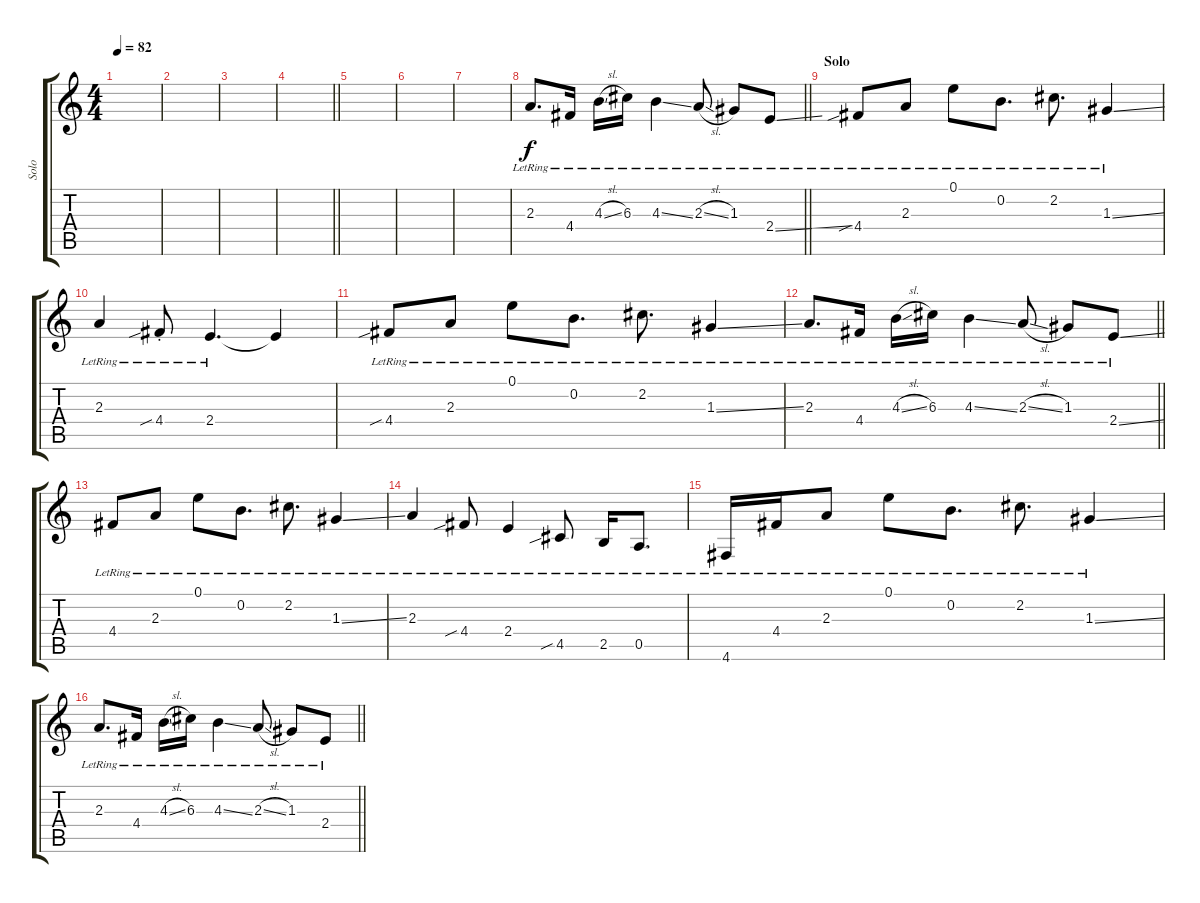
\track ("Solo" "Solo") {instrument electricguitarjazz}
\staff {score tabs}
\tuning (E4 B3 G3 D3 A2 D2) {hide}
\ts (4 4)
\section ("" "")
\tempo 82
\clef g2
\ks c
|
|
|
\barLineRight lightlight
|
|
|
|
\barLineRight lightlight
2.3{lr}.8{d volume 16 instrument electricguitarjazz} 4.4{lr}.16 4.3{sl lr}.16 6.3{lr}.16 4.3{ss lr}.4 2.3{sl lr}.8 1.3{lr}.8 2.4{ss lr}.8 |
\section ("" "Solo")
4.4{sib lr}.8 2.3{lr}.8 0.1{lr}.8 0.2{lr}.8{d} 2.2{lr}.8{d} 1.3{ss lr}.4 |
2.3{lr}.4 4.4{sib st lr}.8 2.4{lr}.4{d} 2.4{t}.4 |
4.4{sib lr}.8 2.3{lr}.8 0.1{lr}.8 0.2{lr}.8{d} 2.2{lr}.8{d} 1.3{ss lr}.4 |
\barLineRight lightlight
2.3{lr}.8{d} 4.4{lr}.16 4.3{sl lr}.16 6.3{lr}.16 4.3{ss lr}.4 2.3{sl lr}.8 1.3{lr}.8 2.4{ss lr}.8 |
4.4{lr}.8 2.3{lr}.8 0.1{lr}.8 0.2{lr}.8{d} 2.2{lr}.8{d} 1.3{ss lr}.4 |
2.3{lr}.4 4.4{sib lr}.8 2.4{lr}.4 4.5{sib lr}.8 2.5{lr}.16 0.5{lr}.8{d} |
4.6{lr}.16 4.4{lr}.16 2.3{lr}.8 0.1{lr}.8 0.2{lr}.8{d} 2.2{lr}.8{d} 1.3{ss lr}.4 |
\barLineRight lightlight
2.3{lr}.8{d} 4.4{lr}.16 4.3{sl lr}.16 6.3{lr}.16 4.3{ss lr}.4 2.3{sl lr}.8 1.3{lr}.8 2.4{ss lr}.8
